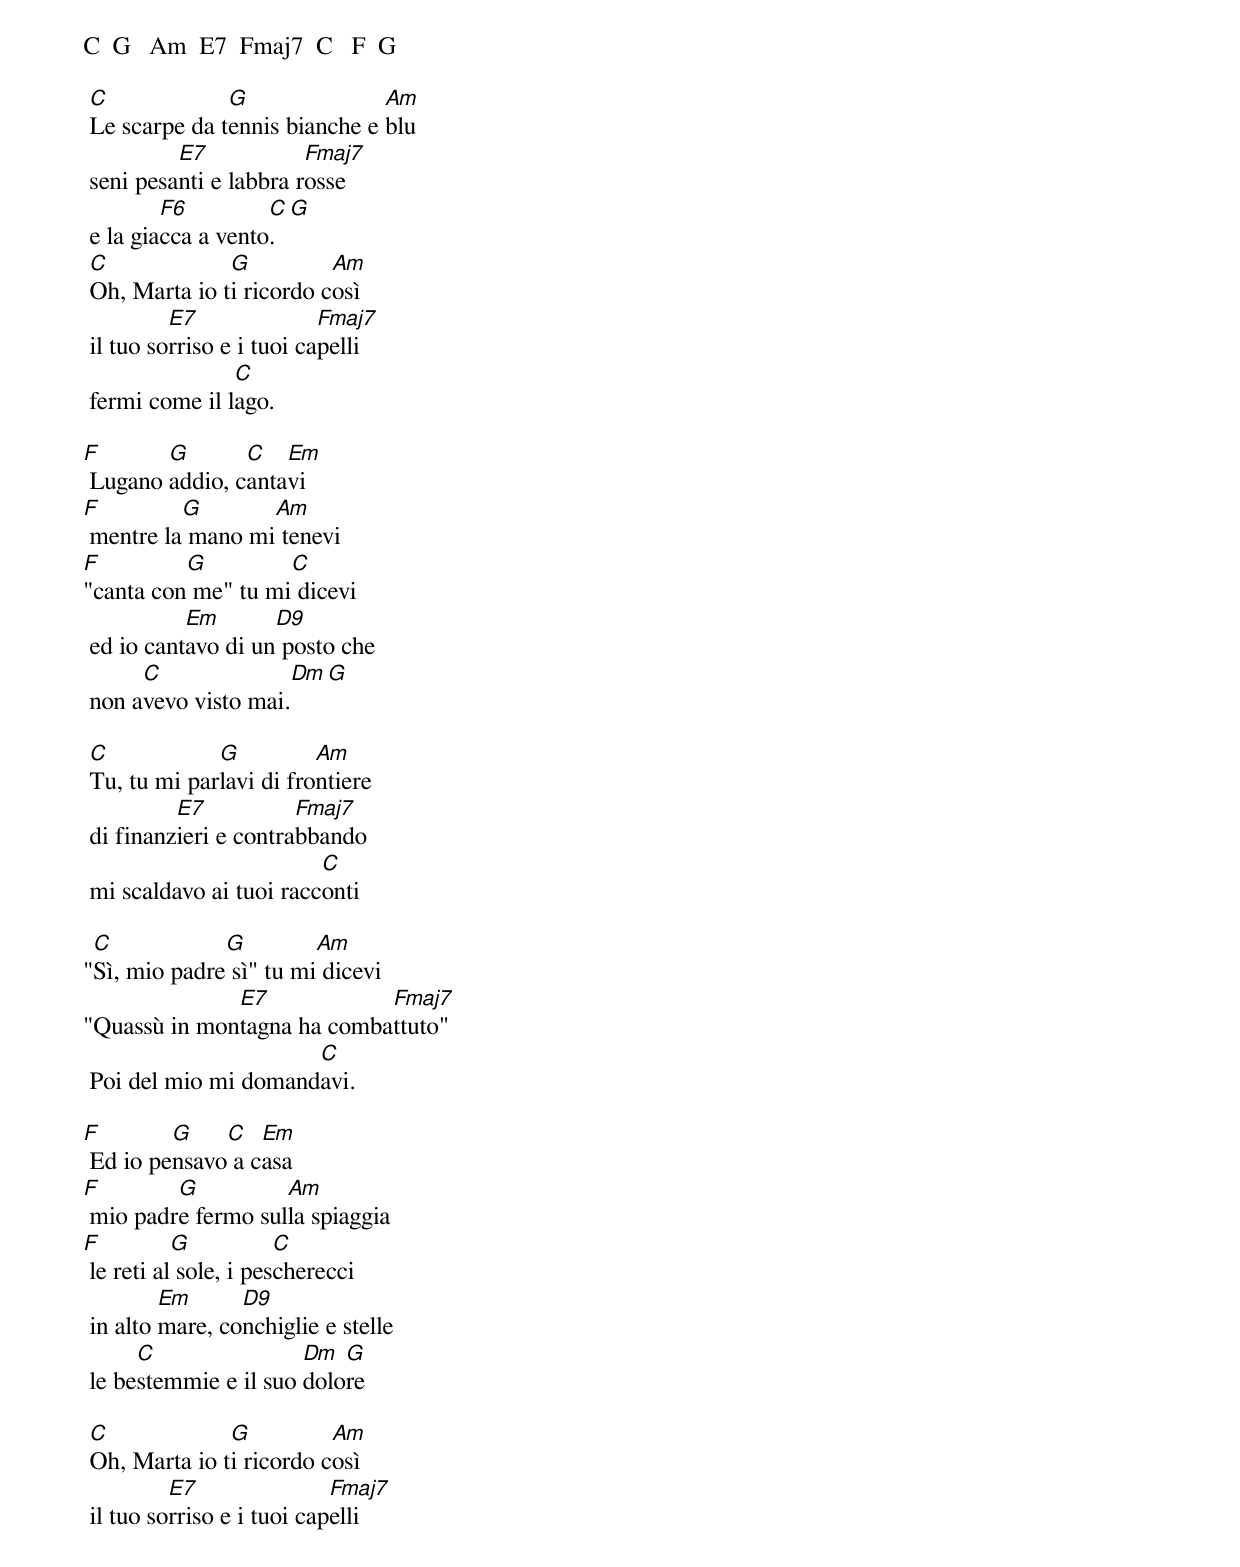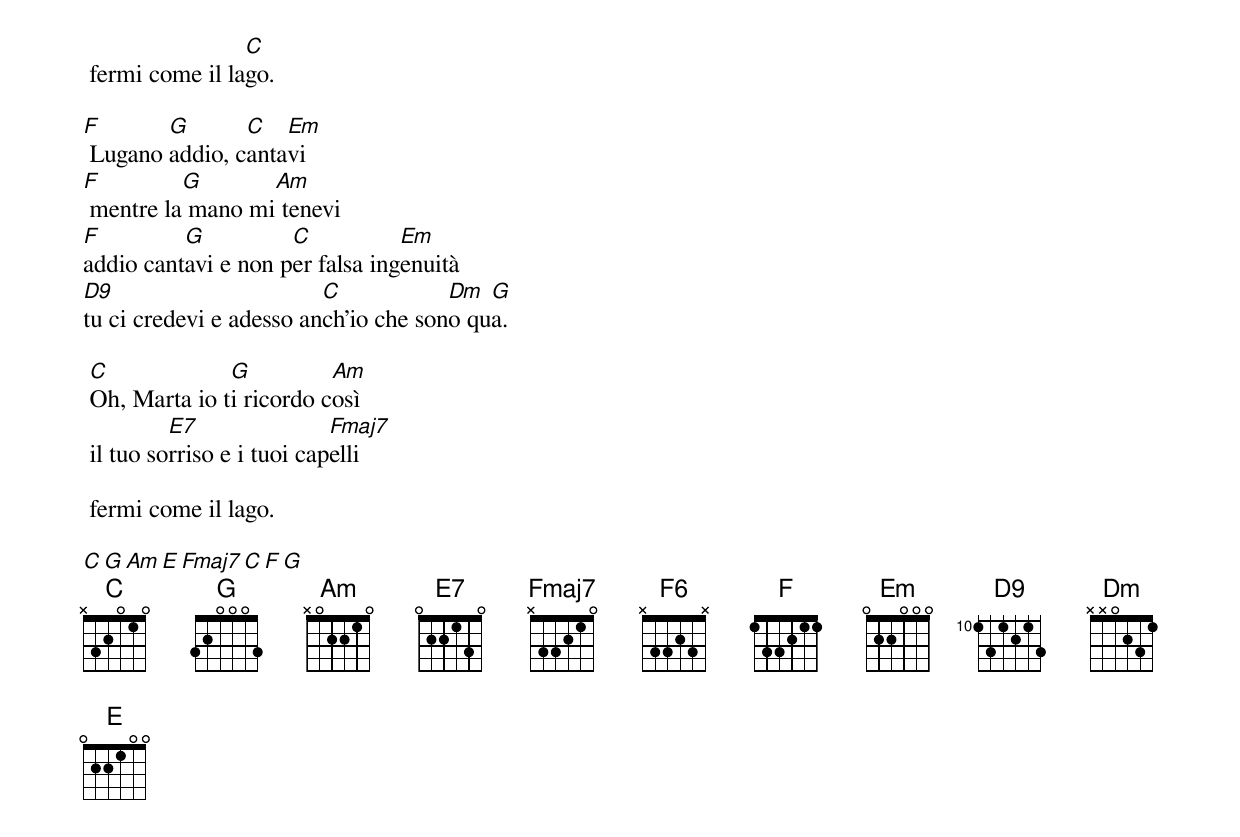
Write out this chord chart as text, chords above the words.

C  G   Am  E7  Fmaj7  C   F  G

 C             G               Am
 Le scarpe da tennis bianche e blu
          E7            Fmaj7
 seni pesanti e labbra rosse
         F6         C  G
 e la giacca a vento.
 C             G          Am
 Oh, Marta io ti ricordo così
          E7               Fmaj7
 il tuo sorriso e i tuoi capelli
                C
 fermi come il lago.

F       G       C   Em
 Lugano addio, cantavi
F         G       Am
 mentre la mano mi tenevi
F         G         C
"canta con me" tu mi dicevi
           Em       D9
 ed io cantavo di un posto che
      C              Dm G
 non avevo visto mai.

 C            G          Am
 Tu, tu mi parlavi di frontiere
          E7           Fmaj7
 di finanzieri e contrabbando
                         C
 mi scaldavo ai tuoi racconti

 C            G         Am
"Sì, mio padre sì" tu mi dicevi
              E7            Fmaj7
"Quassù in montagna ha combattuto"
                      C
 Poi del mio mi domandavi.

F        G    C   Em
 Ed io pensavo a casa
F        G          Am
 mio padre fermo sulla spiaggia
F          G           C
 le reti al sole, i pescherecci
         Em      D9
 in alto mare, conchiglie e stelle
      C                Dm  G
 le bestemmie e il suo dolore

 C             G          Am
 Oh, Marta io ti ricordo così
          E7                Fmaj7
 il tuo sorriso e i tuoi capelli
                 C
 fermi come il lago.

F       G       C   Em
 Lugano addio, cantavi
F         G       Am
 mentre la mano mi tenevi
F         G          C           Em
addio cantavi e non per falsa ingenuità
D9                       C            Dm  G
tu ci credevi e adesso anch'io che sono qua.

 C             G          Am
 Oh, Marta io ti ricordo così
          E7                Fmaj7
 il tuo sorriso e i tuoi capelli

 fermi come il lago.

 C G Am E Fmaj7 C  F G
